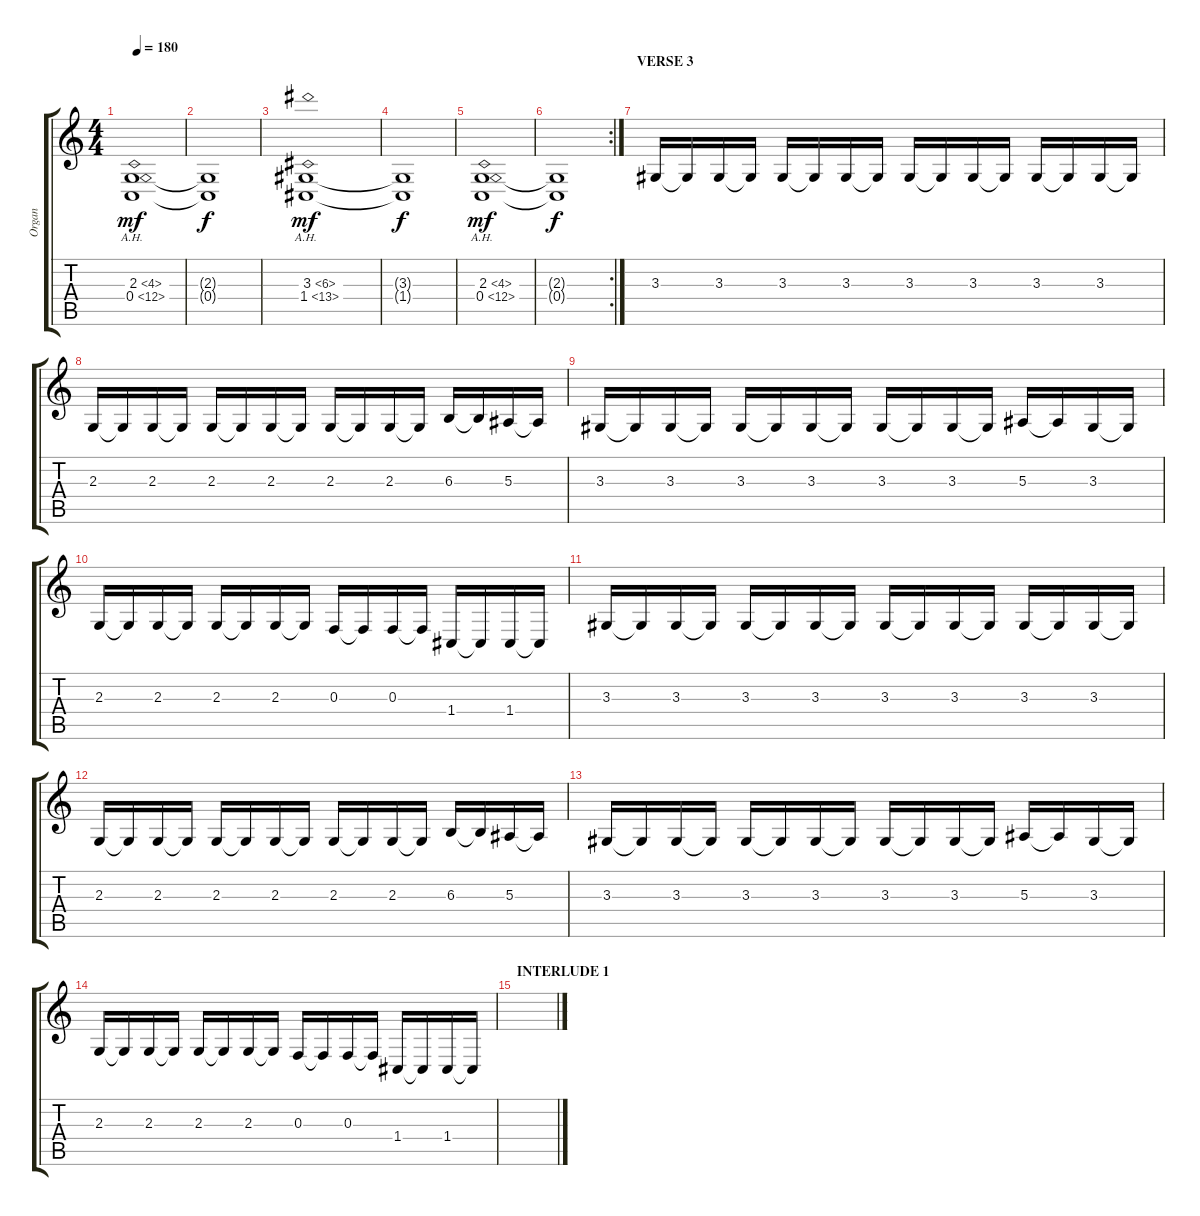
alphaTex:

\track ("Organ" "Organ") {instrument churchorgan}
\staff {score tabs}
\tuning (D4 A3 F3 C3 G2 C2) {hide}
\ts (4 4)
\tempo 180
\clef g2
\ks c
(2.3{ah 2} 0.4{ah 12}).1{dy mf} |
(2.3{t} 0.4{t}).1{dy f} |
(3.3{ah 3} 1.4{ah 12}).1{dy mf} |
(3.3{t} 1.4{t}).1{dy f} |
(2.3{ah 2} 0.4{ah 12}).1{dy mf} |
\rc 2
(2.3{t} 0.4{t}).1{dy f} |
\section ("" "VERSE 3")
3.3.16 3.3{t}.16 3.3.16 3.3{t}.16 3.3.16 3.3{t}.16 3.3.16 3.3{t}.16 3.3.16 3.3{t}.16 3.3.16 3.3{t}.16 3.3.16 3.3{t}.16 3.3.16 3.3{t}.16 |
2.3.16 2.3{t}.16 2.3.16 2.3{t}.16 2.3.16 2.3{t}.16 2.3.16 2.3{t}.16 2.3.16 2.3{t}.16 2.3.16 2.3{t}.16 6.3.16 6.3{t}.16 5.3.16 5.3{t}.16 |
3.3.16 3.3{t}.16 3.3.16 3.3{t}.16 3.3.16 3.3{t}.16 3.3.16 3.3{t}.16 3.3.16 3.3{t}.16 3.3.16 3.3{t}.16 5.3.16 5.3{t}.16 3.3.16 3.3{t}.16 |
2.3.16 2.3{t}.16 2.3.16 2.3{t}.16 2.3.16 2.3{t}.16 2.3.16 2.3{t}.16 0.3.16 0.3{t}.16 0.3.16 0.3{t}.16 1.4.16 1.4{t}.16 1.4.16 1.4{t}.16 |
3.3.16 3.3{t}.16 3.3.16 3.3{t}.16 3.3.16 3.3{t}.16 3.3.16 3.3{t}.16 3.3.16 3.3{t}.16 3.3.16 3.3{t}.16 3.3.16 3.3{t}.16 3.3.16 3.3{t}.16 |
2.3.16 2.3{t}.16 2.3.16 2.3{t}.16 2.3.16 2.3{t}.16 2.3.16 2.3{t}.16 2.3.16 2.3{t}.16 2.3.16 2.3{t}.16 6.3.16 6.3{t}.16 5.3.16 5.3{t}.16 |
3.3.16 3.3{t}.16 3.3.16 3.3{t}.16 3.3.16 3.3{t}.16 3.3.16 3.3{t}.16 3.3.16 3.3{t}.16 3.3.16 3.3{t}.16 5.3.16 5.3{t}.16 3.3.16 3.3{t}.16 |
2.3.16 2.3{t}.16 2.3.16 2.3{t}.16 2.3.16 2.3{t}.16 2.3.16 2.3{t}.16 0.3.16 0.3{t}.16 0.3.16 0.3{t}.16 1.4.16 1.4{t}.16 1.4.16 1.4{t}.16 |
\section ("" "INTERLUDE 1")
